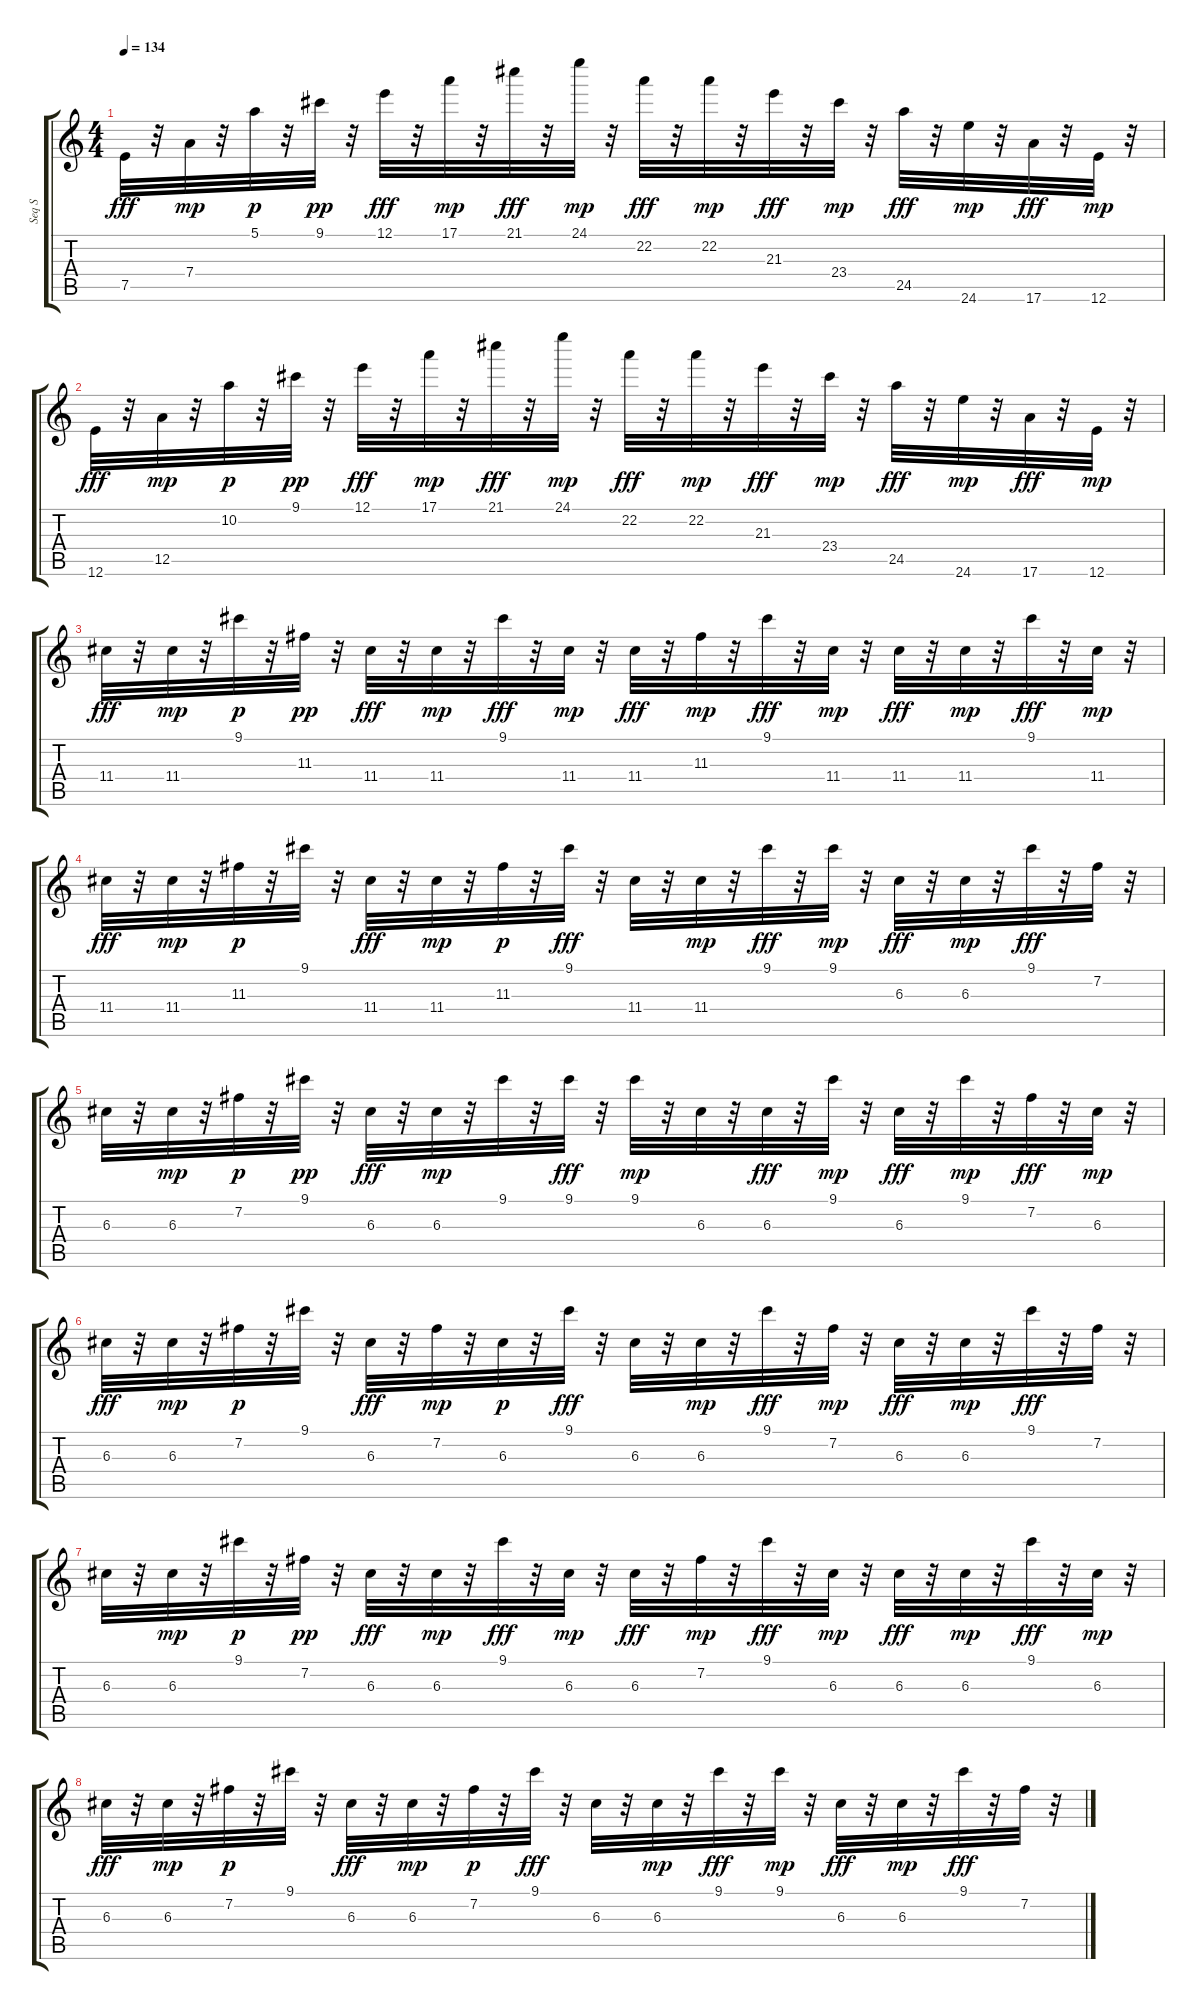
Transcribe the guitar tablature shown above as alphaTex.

\track ("Seq S" "Seq S") {instrument synthbass1}
\staff {score tabs}
\tuning (E4 B3 G3 D3 A2 E2) {hide}
\ts (4 4)
\tempo 134
\clef g2
\ks c
7.5.32{dy fff} r.32 7.4.32{dy mp} r.32 5.1.32{dy p} r.32 9.1.32{dy pp} r.32 12.1.32{dy fff} r.32 17.1.32{dy mp} r.32 21.1.32{dy fff} r.32 24.1.32{dy mp} r.32 22.2.32{dy fff} r.32 22.2.32{dy mp} r.32 21.3.32{dy fff} r.32 23.4.32{dy mp} r.32 24.5.32{dy fff} r.32 24.6.32{dy mp} r.32 17.6.32{dy fff} r.32 12.6.32{dy mp} r.32 |
12.6.32{dy fff} r.32 12.5.32{dy mp} r.32 10.2.32{dy p} r.32 9.1.32{dy pp} r.32 12.1.32{dy fff} r.32 17.1.32{dy mp} r.32 21.1.32{dy fff} r.32 24.1.32{dy mp} r.32 22.2.32{dy fff} r.32 22.2.32{dy mp} r.32 21.3.32{dy fff} r.32 23.4.32{dy mp} r.32 24.5.32{dy fff} r.32 24.6.32{dy mp} r.32 17.6.32{dy fff} r.32 12.6.32{dy mp} r.32 |
11.4.32{dy fff} r.32 11.4.32{dy mp} r.32 9.1.32{dy p} r.32 11.3.32{dy pp} r.32 11.4.32{dy fff} r.32 11.4.32{dy mp} r.32 9.1.32{dy fff} r.32 11.4.32{dy mp} r.32 11.4.32{dy fff} r.32 11.3.32{dy mp} r.32 9.1.32{dy fff} r.32 11.4.32{dy mp} r.32 11.4.32{dy fff} r.32 11.4.32{dy mp} r.32 9.1.32{dy fff} r.32 11.4.32{dy mp} r.32 |
11.4.32{dy fff} r.32 11.4.32{dy mp} r.32 11.3.32{dy p} r.32 9.1.32 r.32 11.4.32{dy fff} r.32 11.4.32{dy mp} r.32 11.3.32{dy p} r.32 9.1.32{dy fff} r.32 11.4.32 r.32 11.4.32{dy mp} r.32 9.1.32{dy fff} r.32 9.1.32{dy mp} r.32 6.3.32{dy fff} r.32 6.3.32{dy mp} r.32 9.1.32{dy fff} r.32 7.2.32 r.32 |
6.3.32 r.32 6.3.32{dy mp} r.32 7.2.32{dy p} r.32 9.1.32{dy pp} r.32 6.3.32{dy fff} r.32 6.3.32{dy mp} r.32 9.1.32 r.32 9.1.32{dy fff} r.32 9.1.32{dy mp} r.32 6.3.32 r.32 6.3.32{dy fff} r.32 9.1.32{dy mp} r.32 6.3.32{dy fff} r.32 9.1.32{dy mp} r.32 7.2.32{dy fff} r.32 6.3.32{dy mp} r.32 |
6.3.32{dy fff} r.32 6.3.32{dy mp} r.32 7.2.32{dy p} r.32 9.1.32 r.32 6.3.32{dy fff} r.32 7.2.32{dy mp} r.32 6.3.32{dy p} r.32 9.1.32{dy fff} r.32 6.3.32 r.32 6.3.32{dy mp} r.32 9.1.32{dy fff} r.32 7.2.32{dy mp} r.32 6.3.32{dy fff} r.32 6.3.32{dy mp} r.32 9.1.32{dy fff} r.32 7.2.32 r.32 |
6.3.32 r.32 6.3.32{dy mp} r.32 9.1.32{dy p} r.32 7.2.32{dy pp} r.32 6.3.32{dy fff} r.32 6.3.32{dy mp} r.32 9.1.32{dy fff} r.32 6.3.32{dy mp} r.32 6.3.32{dy fff} r.32 7.2.32{dy mp} r.32 9.1.32{dy fff} r.32 6.3.32{dy mp} r.32 6.3.32{dy fff} r.32 6.3.32{dy mp} r.32 9.1.32{dy fff} r.32 6.3.32{dy mp} r.32 |
6.3.32{dy fff} r.32 6.3.32{dy mp} r.32 7.2.32{dy p} r.32 9.1.32 r.32 6.3.32{dy fff} r.32 6.3.32{dy mp} r.32 7.2.32{dy p} r.32 9.1.32{dy fff} r.32 6.3.32 r.32 6.3.32{dy mp} r.32 9.1.32{dy fff} r.32 9.1.32{dy mp} r.32 6.3.32{dy fff} r.32 6.3.32{dy mp} r.32 9.1.32{dy fff} r.32 7.2.32 r.32
